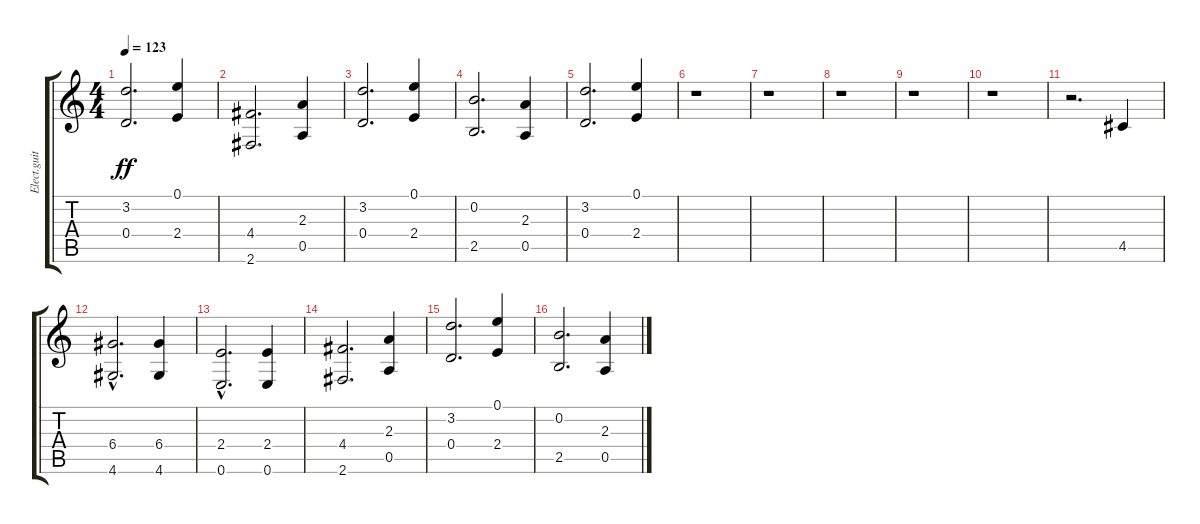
\track ("Elect.guitar (clean)" "Elect.guit") {instrument distortionguitar}
\staff {score tabs}
\tuning (E4 B3 G3 D3 A2 E2) {hide}
\ts (4 4)
\tempo 123
\clef g2
\ks c
(3.2 0.4).2{d dy ff} (0.1 2.4).4 |
(4.4 2.6).2{d} (2.3 0.5).4 |
(3.2 0.4).2{d} (0.1 2.4).4 |
(0.2 2.5).2{d} (2.3 0.5).4 |
(3.2 0.4).2{d} (0.1 2.4).4 |
r.1 |
r.1 |
r.1 |
r.1 |
r.1 |
r.2{d} 4.5.4 |
(6.4{hac} 4.6{hac}).2{d} (6.4 4.6).4 |
(2.4{hac} 0.6{hac}).2{d} (2.4 0.6).4 |
(4.4 2.6).2{d} (2.3 0.5).4 |
(3.2 0.4).2{d} (0.1 2.4).4 |
(0.2 2.5).2{d} (2.3 0.5).4
